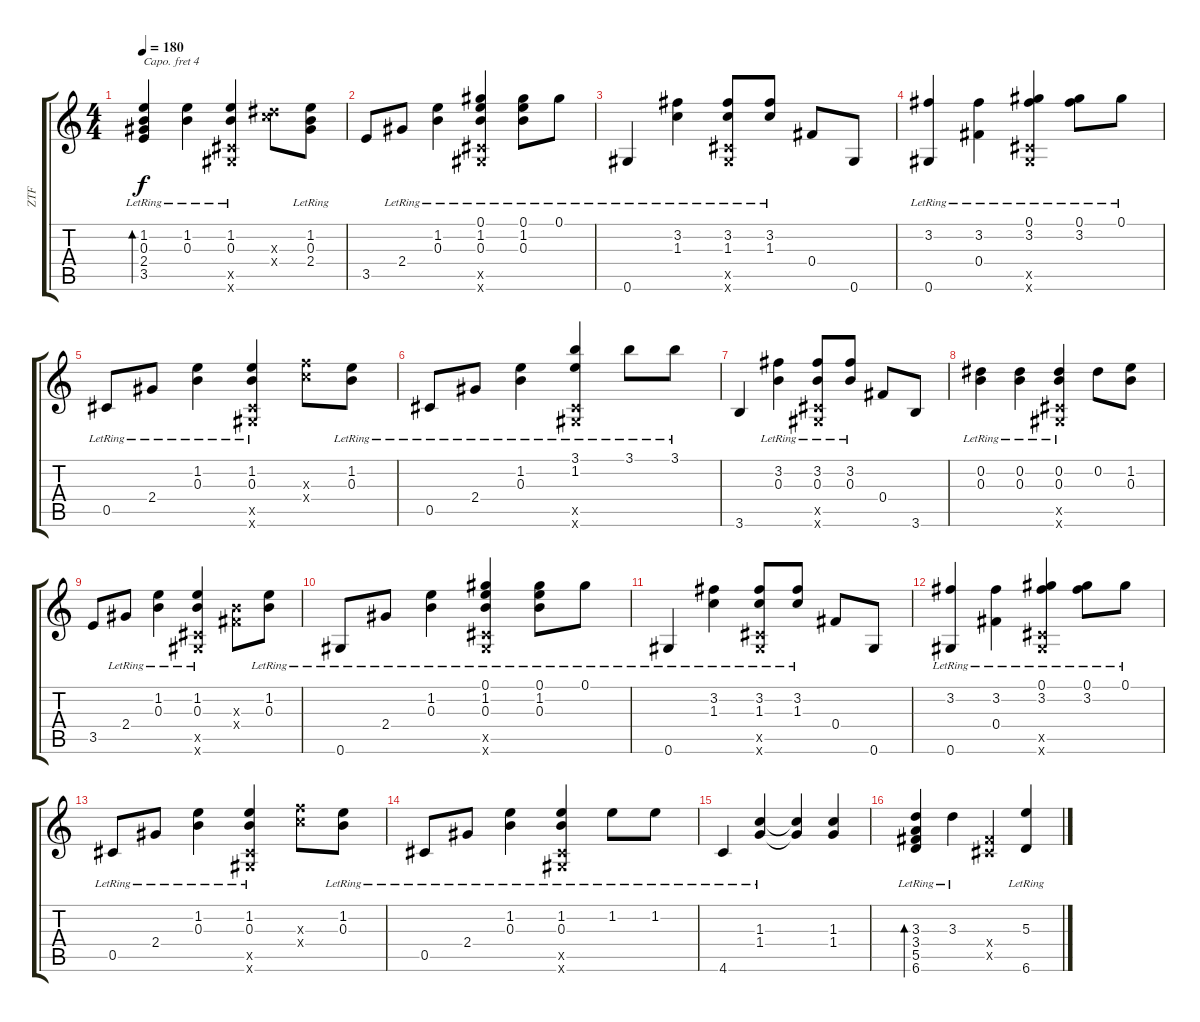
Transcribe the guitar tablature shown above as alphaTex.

\track ("ZTF" "ZTF") {instrument acousticguitarsteel}
\staff {score tabs}
\capo 4
\tuning (E4 B3 G3 D3 A2 E2) {hide}
\ts (4 4)
\tempo 180
\clef g2
\ks c
(1.2{lr} 0.3{lr} 2.4{lr} 3.5).4{bd 480 dy f} (1.2{lr} 0.3{lr}).4 (1.2{lr} 0.3{lr} 0.5{x} 0.6{x}).4 (4.3{x} 6.4{x}).8 (1.2{lr} 0.3{lr} 2.4{lr}).8 |
3.5.8 2.4{lr}.8 (1.2{lr} 0.3{lr}).4 (0.1{lr} 1.2{lr} 0.3{lr} 0.5{x} 0.6{x}).4 (0.1{lr} 1.2{lr} 0.3{lr}).8 0.1{lr}.8 |
0.6{lr}.4 (3.2{lr} 1.3{lr}).4 (3.2{lr} 1.3{lr} 0.5{x} 0.6{x}).8 (3.2{lr} 1.3{lr}).8 0.4.8 0.6.8 |
(3.2 0.6{lr}).4 (3.2{lr} 0.4).4 (0.1 3.2{lr} 0.5{x} 0.6{x}).4 (0.1{lr} 3.2{lr}).8 0.1{lr}.8 |
0.5{lr}.8 2.4{lr}.8 (1.2{lr} 0.3{lr}).4 (1.2{lr} 0.3{lr} 0.5{x} 0.6{x}).4 (6.3{x} 6.4{x}).8 (1.2{lr} 0.3).8 |
0.5{lr}.8 2.4{lr}.8 (1.2{lr} 0.3{lr}).4 (3.1{lr} 1.2{lr} 0.5{x} 0.6{x}).4 3.1{lr}.8 3.1{lr}.8 |
3.6.4 (3.2{lr} 0.3).4 (3.2{lr} 0.3{lr} 0.5{x} 0.6{x}).8 (3.2{lr} 0.3{lr}).8 0.4.8 3.6.8 |
(0.2 0.3{lr}).4 (0.2 0.3{lr}).4 (0.2{lr} 0.3{lr} 0.5{x} 0.6{x}).4 0.2.8 (1.2 0.3).8 |
3.5.8 2.4{lr}.8 (1.2{lr} 0.3{lr}).4 (1.2{lr} 0.3{lr} 0.5{x} 0.6{x}).4 (0.3{x} 0.4{x}).8 (1.2{lr} 0.3{lr}).8 |
0.6{lr}.8 2.4{lr}.8 (1.2{lr} 0.3{lr}).4 (0.1{lr} 1.2{lr} 0.3{lr} 0.5{x} 0.6{x}).4 (0.1{lr} 1.2{lr} 0.3{lr}).8 0.1{lr}.8 |
0.6{lr}.4 (3.2{lr} 1.3{lr}).4 (3.2{lr} 1.3{lr} 0.5{x} 0.6{x}).8 (3.2{lr} 1.3{lr}).8 0.4.8 0.6.8 |
(3.2 0.6{lr}).4 (3.2{lr} 0.4).4 (0.1 3.2{lr} 0.5{x} 0.6{x}).4 (0.1{lr} 3.2{lr}).8 0.1{lr}.8 |
0.5{lr}.8 2.4{lr}.8 (1.2{lr} 0.3{lr}).4 (1.2{lr} 0.3{lr} 0.5{x} 0.6{x}).4 (6.3{x} 6.4{x}).8 (1.2{lr} 0.3).8 |
0.5{lr}.8 2.4{lr}.8 (1.2{lr} 0.3{lr}).4 (1.2{lr} 0.3{lr} 0.5{x} 0.6{x}).4 1.2{lr}.8 1.2{lr}.8 |
4.6{lr}.4 (1.3{lr} 1.4).4 (1.3{t} 1.4{t}).4 (1.3 1.4).4 |
(3.3{lr} 3.4{lr} 5.5 6.6{lr}).4{bd 480} 3.3{lr}.4 (0.4{x} 0.5{x}).4 (5.3{lr} 6.6).4
